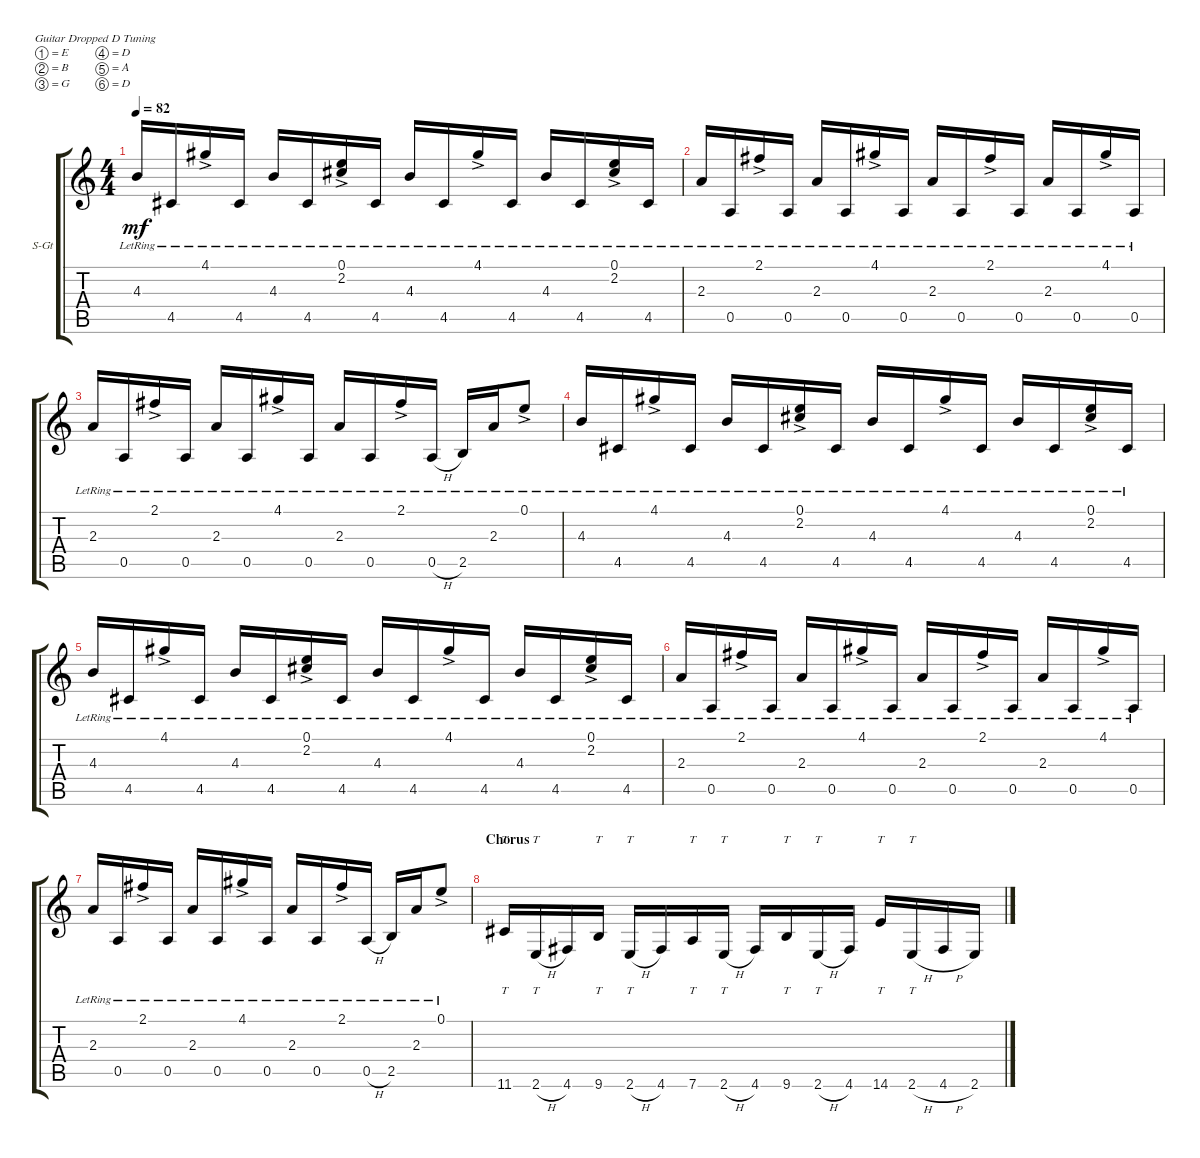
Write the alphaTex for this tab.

\defaultSystemsLayout 4
\bracketExtendMode groupsimilarinstruments
\firstSystemTrackNameOrientation horizontal
\otherSystemsTrackNameOrientation horizontal
\track ("Rhythm Acoustic Guitar" "S-Gt") {instrument acousticguitarsteel}
\staff {score tabs}
\tuning (E4 B3 G3 D3 A2 D2)
\ts (4 4)
\tempo 82
\clef g2
\ks c
4.3{lr}.16{dy mf} 4.5{lr}.16 4.1{ac lr}.16 4.5{lr}.16 4.3{lr}.16 4.5{lr}.16 (0.1{ac lr} 2.2{ac lr}).16 4.5{lr}.16 4.3{lr}.16 4.5{lr}.16 4.1{ac lr}.16 4.5{lr}.16 4.3{lr}.16 4.5{lr}.16 (0.1{ac lr} 2.2{ac lr}).16 4.5{lr}.16 |
2.3{lr}.16 0.5{lr}.16 2.1{ac lr}.16 0.5{lr}.16 2.3{lr}.16 0.5{lr}.16 4.1{ac lr}.16 0.5{lr}.16 2.3{lr}.16 0.5{lr}.16 2.1{ac lr}.16 0.5{lr}.16 2.3{lr}.16 0.5{lr}.16 4.1{ac lr}.16 0.5{lr}.16 |
2.3{lr}.16 0.5{lr}.16 2.1{ac lr}.16 0.5{lr}.16 2.3{lr}.16 0.5{lr}.16 4.1{ac lr}.16 0.5{lr}.16 2.3{lr}.16 0.5{lr}.16 2.1{ac lr}.16 0.5{h lr}.16 2.5{lr}.16 2.3{lr}.16 0.1{ac lr}.8 |
4.3{lr}.16 4.5{lr}.16 4.1{ac lr}.16 4.5{lr}.16 4.3{lr}.16 4.5{lr}.16 (0.1{ac lr} 2.2{ac lr}).16 4.5{lr}.16 4.3{lr}.16 4.5{lr}.16 4.1{ac lr}.16 4.5{lr}.16 4.3{lr}.16 4.5{lr}.16 (0.1{ac lr} 2.2{ac lr}).16 4.5{lr}.16 |
4.3{lr}.16 4.5{lr}.16 4.1{ac lr}.16 4.5{lr}.16 4.3{lr}.16 4.5{lr}.16 (0.1{ac lr} 2.2{ac lr}).16 4.5{lr}.16 4.3{lr}.16 4.5{lr}.16 4.1{ac lr}.16 4.5{lr}.16 4.3{lr}.16 4.5{lr}.16 (0.1{ac lr} 2.2{ac lr}).16 4.5{lr}.16 |
2.3{lr}.16 0.5{lr}.16 2.1{ac lr}.16 0.5{lr}.16 2.3{lr}.16 0.5{lr}.16 4.1{ac lr}.16 0.5{lr}.16 2.3{lr}.16 0.5{lr}.16 2.1{ac lr}.16 0.5{lr}.16 2.3{lr}.16 0.5{lr}.16 4.1{ac lr}.16 0.5{lr}.16 |
2.3{lr}.16 0.5{lr}.16 2.1{ac lr}.16 0.5{lr}.16 2.3{lr}.16 0.5{lr}.16 4.1{ac lr}.16 0.5{lr}.16 2.3{lr}.16 0.5{lr}.16 2.1{ac lr}.16 0.5{h lr}.16 2.5{lr}.16 2.3{lr}.16 0.1{ac lr}.8 |
\section ("" "Chorus")
11.6.16{tt} 2.6{h}.16{tt} 4.6.16 9.6.16{tt} 2.6{h}.16{tt} 4.6.16 7.6.16{tt} 2.6{h}.16{tt} 4.6.16 9.6.16{tt} 2.6{h}.16{tt} 4.6.16 14.6.16{tt} 2.6{h}.16{tt} 4.6{h}.16 2.6.16
